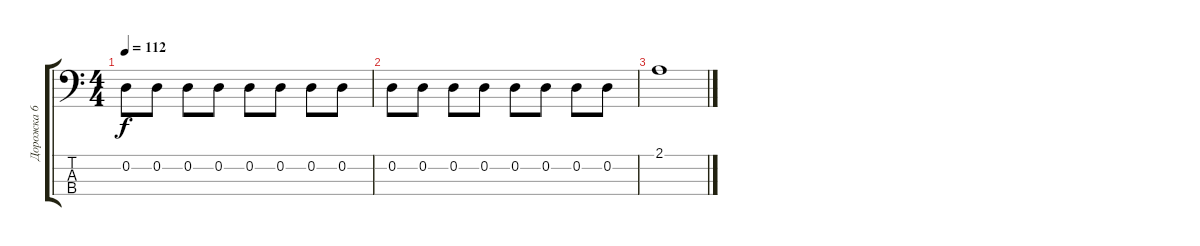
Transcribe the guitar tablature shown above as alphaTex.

\track ("Дорожка 6" "Дорожка 6") {instrument electricbassfinger}
\staff {score tabs}
\tuning (G2 D2 A1 E1) {hide}
\ts (4 4)
\tempo 112
\clef f4
\ks c
0.2.8{dy f} 0.2.8 0.2.8 0.2.8 0.2.8 0.2.8 0.2.8 0.2.8 |
0.2.8 0.2.8 0.2.8 0.2.8 0.2.8 0.2.8 0.2.8 0.2.8 |
2.1.1
